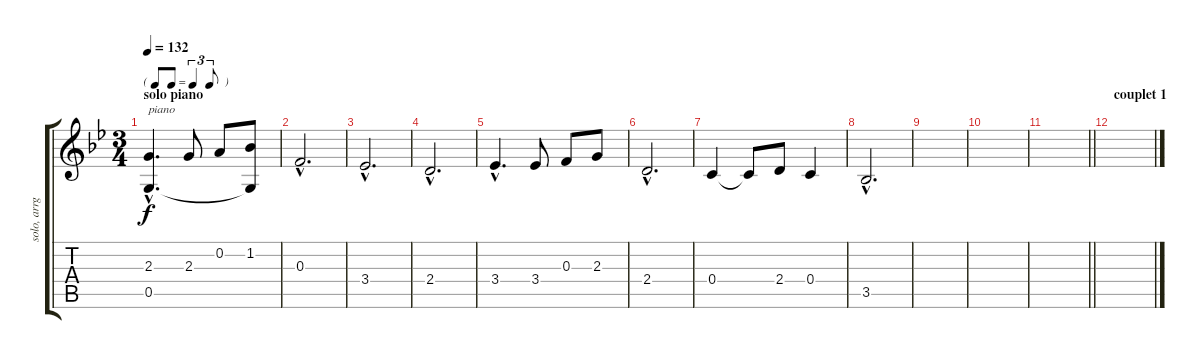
\track ("solo, arrgt guitar,piano" "solo, arrg") {instrument acousticguitarsteel}
\staff {score tabs}
\tuning (D4 A3 F3 C3 G2 D2) {hide}
\ts (3 4)
\tf triplet8th
\section ("" "solo piano")
\tempo 132
\clef g2
\ks bb
(2.3{hac} 0.5{hac}).4{d txt "piano" dy f} 2.3.8 0.2.8 (1.2 0.5{t}).8 |
0.3{hac}.2{d} |
3.4{hac}.2{d} |
2.4{hac}.2{d} |
3.4{hac}.4{d} 3.4.8 0.3.8 2.3.8 |
2.4{hac}.2{d} |
0.4.4 0.4{t}.8 2.4.8 0.4.4 |
3.5{hac}.2{d} |
|
|
\barLineRight lightlight
|
\section ("" "couplet 1")
